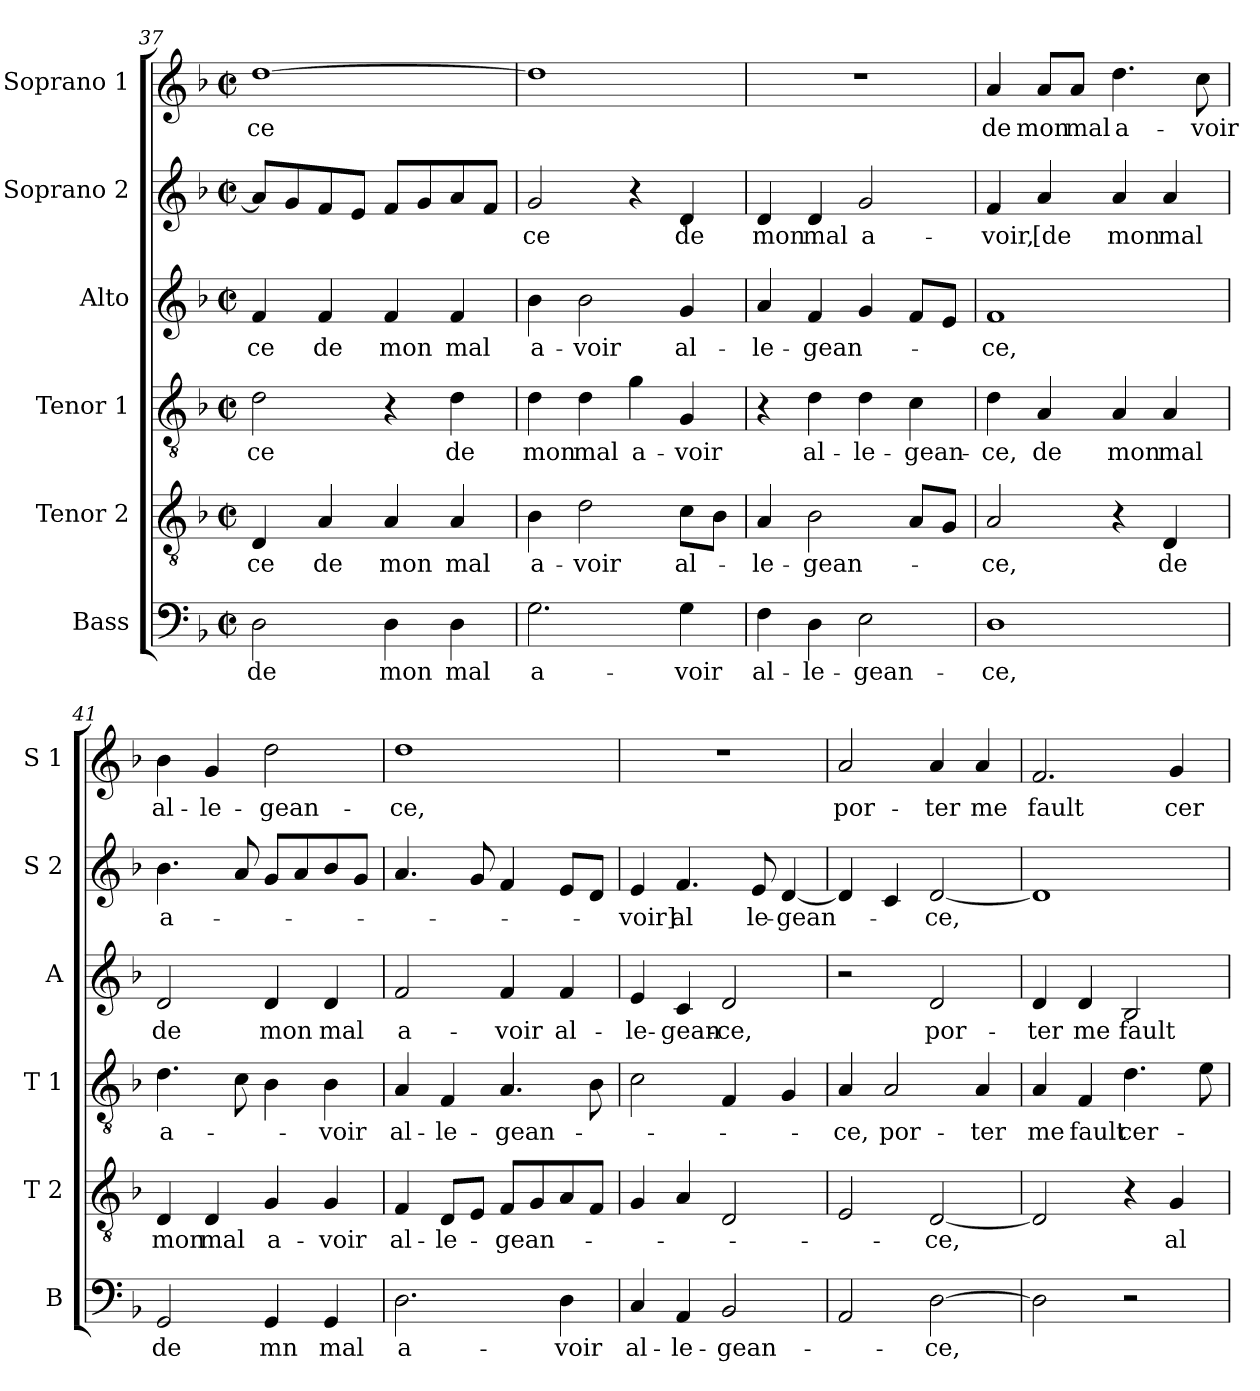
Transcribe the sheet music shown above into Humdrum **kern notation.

**kern	**text	**kern	**text	**kern	**text	**kern	**text	**kern	**text	**kern	**text
*part6	*part6	*part5	*part5	*part4	*part4	*part3	*part3	*part2	*part2	*part1	*part1
*staff6	*staff6	*staff5	*staff5	*staff4	*staff4	*staff3	*staff3	*staff2	*staff2	*staff1	*staff1
*I"Bass	*	*I"Tenor 2	*	*I"Tenor 1	*	*I"Alto	*	*I"Soprano 2	*	*I"Soprano 1	*
*I'B	*	*I'T 2	*	*I'T 1	*	*I'A	*	*I'S 2	*	*I'S 1	*
!!LO:PB:g=z
*clefF4	*	*clefGv2	*	*clefGv2	*	*clefG2	*	*clefG2	*	*clefG2	*
*k[b-]	*	*k[b-]	*	*k[b-]	*	*k[b-]	*	*k[b-]	*	*k[b-]	*
*F:	*	*F:	*	*F:	*	*F:	*	*F:	*	*F:	*
*M2/2	*	*M2/2	*	*M2/2	*	*M2/2	*	*M2/2	*	*M2/2	*
*met(c|)	*	*met(c|)	*	*met(c|)	*	*met(c|)	*	*met(c|)	*	*met(c|)	*
=37	=37	=37	=37	=37	=37	=37	=37	=37	=37	=37	=37
2D\	de	4D/	-ce	2d\	-ce	4f/	-ce	8a/L]	.	[1dd	-ce
.	.	.	.	.	.	.	.	8g/	.	.	.
.	.	4A/	de	.	.	4f/	de	8f/	.	.	.
.	.	.	.	.	.	.	.	8e/J	.	.	.
4D\	mon	4A/	mon	4r	.	4f/	mon	8f/L	.	.	.
.	.	.	.	.	.	.	.	8g/	.	.	.
4D\	mal	4A/	mal	4d\	de	4f/	mal	8a/	.	.	.
.	.	.	.	.	.	.	.	8f/J	.	.	.
=38	=38	=38	=38	=38	=38	=38	=38	=38	=38	=38	=38
2.G\	a-	4B-\	a-	4d\	mon	4b-\	a-	2g/	-ce	1dd]	.
.	.	2d\	-voir	4d\	mal	2b-\	-voir	.	.	.	.
.	.	.	.	4g\	a-	.	.	4r	.	.	.
4G\	-voir	8c\L	al-	4G/	-voir	4g/	al-	4d/	de	.	.
.	.	8B-\J	.	.	.	.	.	.	.	.	.
=39	=39	=39	=39	=39	=39	=39	=39	=39	=39	=39	=39
4F\	al-	4A/	-le-	4r	.	4a/	-le-	4d/	mon	1r	.
4D\	-le-	2B-\	-gean-	4d\	al-	4f/	-gean-	4d/	mal	.	.
2E\	-gean-	.	.	4d\	-le-	4g/	.	2g/	a-	.	.
.	.	8A/L	.	4c\	-gean-	8f/L	.	.	.	.	.
.	.	8G/J	.	.	.	8e/J	.	.	.	.	.
=40	=40	=40	=40	=40	=40	=40	=40	=40	=40	=40	=40
1D	-ce,	2A/	-ce,	4d\	-ce,	1f	-ce,	4f/	-voir,	4a/	de
.	.	.	.	4A/	de	.	.	4a/	[de	8a/L	mon
.	.	.	.	.	.	.	.	.	.	8a/J	mal
.	.	4r	.	4A/	mon	.	.	4a/	mon	4.dd\	a-
.	.	4D/	de	4A/	mal	.	.	4a/	mal	.	.
.	.	.	.	.	.	.	.	.	.	8cc\	-voir
=41	=41	=41	=41	=41	=41	=41	=41	=41	=41	=41	=41
2GG/	de	4D/	mon	4.d\	a-	2d/	de	4.b-\	a-	4b-\	al-
.	.	4D/	mal	.	.	.	.	.	.	4g/	-le-
.	.	.	.	8c\	.	.	.	8a/	.	.	.
4GG/	mn	4G/	a-	4B-\	.	4d/	mon	8g/L	.	2dd\	-gean-
.	.	.	.	.	.	.	.	8a/	.	.	.
4GG/	mal	4G/	-voir	4B-\	-voir	4d/	mal	8b-/	.	.	.
.	.	.	.	.	.	.	.	8g/J	.	.	.
=42	=42	=42	=42	=42	=42	=42	=42	=42	=42	=42	=42
2.D\	a-	4F/	al-	4A/	al-	2f/	a-	4.a/	.	1dd	-ce,
.	.	8D/L	-le-	4F/	-le-	.	.	.	.	.	.
.	.	8E/J	.	.	.	.	.	8g/	.	.	.
.	.	8F/L	-gean-	4.A/	-gean-	4f/	-voir	4f/	.	.	.
.	.	8G/	.	.	.	.	.	.	.	.	.
4D\	-voir	8A/	.	.	.	4f/	al-	8e/L	.	.	.
.	.	8F/J	.	8B-\	.	.	.	8d/J	.	.	.
!!LO:LB:g=z
=43	=43	=43	=43	=43	=43	=43	=43	=43	=43	=43	=43
4C/	al-	4G/	.	2c\	.	4e/	-le-	4e/	-voir]	1r	.
4AA/	-le-	4A/	.	.	.	4c/	-gean-	4.f/	al	.	.
2BB-/	-gean-	2D/	.	4F/	.	2d/	-ce,	.	.	.	.
.	.	.	.	.	.	.	.	8e/	le-	.	.
.	.	.	.	4G/	.	.	.	[4d/	-gean-	.	.
=44	=44	=44	=44	=44	=44	=44	=44	=44	=44	=44	=44
2AA/	.	2E/	.	4A/	-ce,	2r	.	4d/]	.	2a/	por-
.	.	.	.	2A/	por-	.	.	4c/	.	.	.
[2D\	-ce,	[2D/	-ce,	.	.	2d/	por-	[2d/	-ce,	4a/	-ter
.	.	.	.	4A/	-ter	.	.	.	.	4a/	me
=45	=45	=45	=45	=45	=45	=45	=45	=45	=45	=45	=45
2D\]	.	2D/]	.	4A/	me	4d/	-ter	1d]	.	2.f/	fault
.	.	.	.	4F/	fault	4d/	me	.	.	.	.
2r	.	4r	.	4.d\	cer-	2B-/	fault	.	.	.	.
.	.	4G/	al-	.	.	.	.	.	.	4g/	cer-
.	.	.	.	8e\	.	.	.	.	.	.	.
=	=	=	=	=	=	=	=	=	=	=	=
*-	*-	*-	*-	*-	*-	*-	*-	*-	*-	*-	*-
